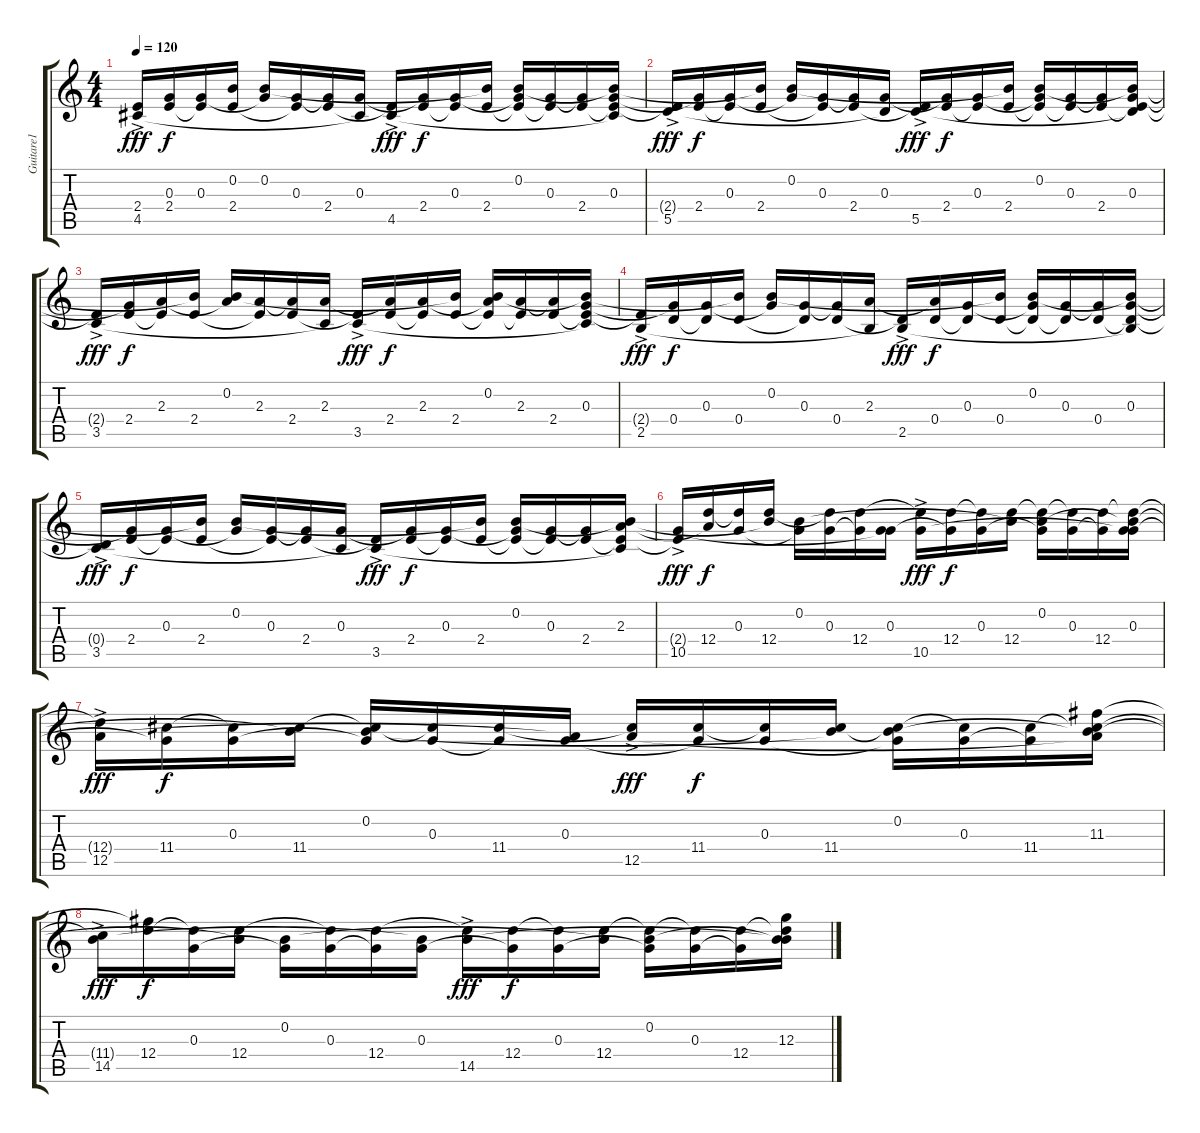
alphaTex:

\track ("Guitare1" "Guitare1") {instrument acousticguitarsteel}
\staff {score tabs}
\tuning (E4 B3 G3 D3 A2 E2) {hide}
\ts (4 4)
\tempo 120
\clef g2
\ks c
(2.4{t} 4.5{ac}).16{dy fff} (0.3{t} 2.4).16{dy f} (0.3 2.4{t}).16 (0.2{t} 2.4).16 (0.2 0.3{t}).16 (0.3 2.4{t}).16 (0.3{t} 2.4).16 (0.3 4.5{t}).16 (2.4{t} 4.5{ac}).16{dy fff} (0.3{t} 2.4).16{dy f} (0.3 2.4{t}).16 (0.2{t} 2.4).16 (0.2 0.3{t} 2.4{t}).16 (0.3 2.4{t}).16 (0.3{t} 2.4).16 (0.2{t} 0.3 2.4{t} 4.5{t}).16 |
(2.4{t} 5.5{ac}).16{dy fff} (0.3{t} 2.4).16{dy f} (0.3 2.4{t}).16 (0.2{t} 2.4).16 (0.2 0.3{t}).16 (0.3 2.4{t}).16 (0.3{t} 2.4).16 (0.3 5.5{t}).16 (2.4{t} 5.5{ac}).16{dy fff} (0.3{t} 2.4).16{dy f} (0.3 2.4{t}).16 (0.2{t} 2.4).16 (0.2 0.3{t} 2.4{t}).16 (0.3 2.4{t}).16 (0.3{t} 2.4).16 (0.2{t} 0.3 2.4{t} 5.5{t}).16 |
(2.4{t} 3.5{ac}).16{dy fff} (0.3{t} 2.4).16{dy f} (2.3 2.4{t}).16 (0.2{t} 2.4).16 (0.2 2.3{t}).16 (2.3 2.4{t}).16 (2.3{t} 2.4).16 (2.3 3.5{t}).16 (2.4{t} 3.5{ac}).16{dy fff} (2.3{t} 2.4).16{dy f} (2.3 2.4{t}).16 (0.2{t} 2.4).16 (0.2 2.3{t} 2.4{t}).16 (2.3 2.4{t}).16 (2.3{t} 2.4).16 (0.2{t} 0.3 2.4{t} 3.5{t}).16 |
(2.4{t} 2.5{ac}).16{dy fff} (0.3{t} 0.4).16{dy f} (0.3 0.4{t}).16 (0.2{t} 0.4).16 (0.2 0.3{t}).16 (0.3 0.4{t}).16 (0.3{t} 0.4).16 (2.3 2.5{t}).16 (0.4{t} 2.5{ac}).16{dy fff} (2.3{t} 0.4).16{dy f} (0.3 0.4{t}).16 (0.2{t} 0.4).16 (0.2 0.3{t} 0.4{t}).16 (0.3 0.4{t}).16 (0.3{t} 0.4).16 (0.2{t} 0.3 0.4{t} 2.5{t}).16 |
(0.4{t} 3.5{ac}).16{dy fff} (0.3{t} 2.4).16{dy f} (0.3 2.4{t}).16 (0.2{t} 2.4).16 (0.2 0.3{t}).16 (0.3 2.4{t}).16 (0.3{t} 2.4).16 (0.3 3.5{t}).16 (2.4{t} 3.5{ac}).16{dy fff} (0.3{t} 2.4).16{dy f} (0.3 2.4{t}).16 (0.2{t} 2.4).16 (0.2 0.3{t} 2.4{t}).16 (0.3 2.4{t}).16 (0.3{t} 2.4).16 (0.2{t} 2.3 2.4{t} 3.5{t}).16 |
(2.4{t} 10.5{ac}).16{dy fff} (2.3{t} 12.4).16{dy f} (0.3 12.4{t}).16 (0.2{t} 12.4).16 (0.2 0.3{t}).16 (0.3 12.4{t}).16 (0.3{t} 12.4).16 (0.3 10.5{t}).16 (12.4{t} 10.5{ac}).16{dy fff} (0.3{t} 12.4).16{dy f} (0.3 12.4{t}).16 (0.2{t} 12.4).16 (0.2 0.3{t} 12.4{t}).16 (0.3 12.4{t}).16 (0.3{t} 12.4).16 (0.2{t} 0.3 12.4{t} 10.5{t}).16 |
(12.4{t} 12.5{ac}).16{dy fff} (0.3{t} 11.4).16{dy f} (0.3 11.4{t}).16 (0.2{t} 11.4).16 (0.2 0.3{t} 11.4{t}).16 (0.3 11.4{t}).16 (0.3{t} 11.4).16 (0.3 12.5{t}).16 (11.4{t} 12.5{ac}).16{dy fff} (0.3{t} 11.4).16{dy f} (0.3 11.4{t}).16 (0.2{t} 11.4).16 (0.2 0.3{t} 11.4{t}).16 (0.3 11.4{t}).16 (0.3{t} 11.4).16 (0.2{t} 11.3 11.4{t} 12.5{t}).16 |
(11.4{t} 14.5{ac}).16{dy fff} (11.3{t} 12.4).16{dy f} (0.3 12.4{t}).16 (0.2{t} 12.4).16 (0.2 0.3{t}).16 (0.3 12.4{t}).16 (0.3{t} 12.4).16 (0.3 14.5{t}).16 (12.4{t} 14.5{ac}).16{dy fff} (0.3{t} 12.4).16{dy f} (0.3 12.4{t}).16 (0.2{t} 12.4).16 (0.2 0.3{t} 12.4{t}).16 (0.3 12.4{t}).16 (0.3{t} 12.4).16 (0.2{t} 12.3 12.4{t} 14.5{t}).16
